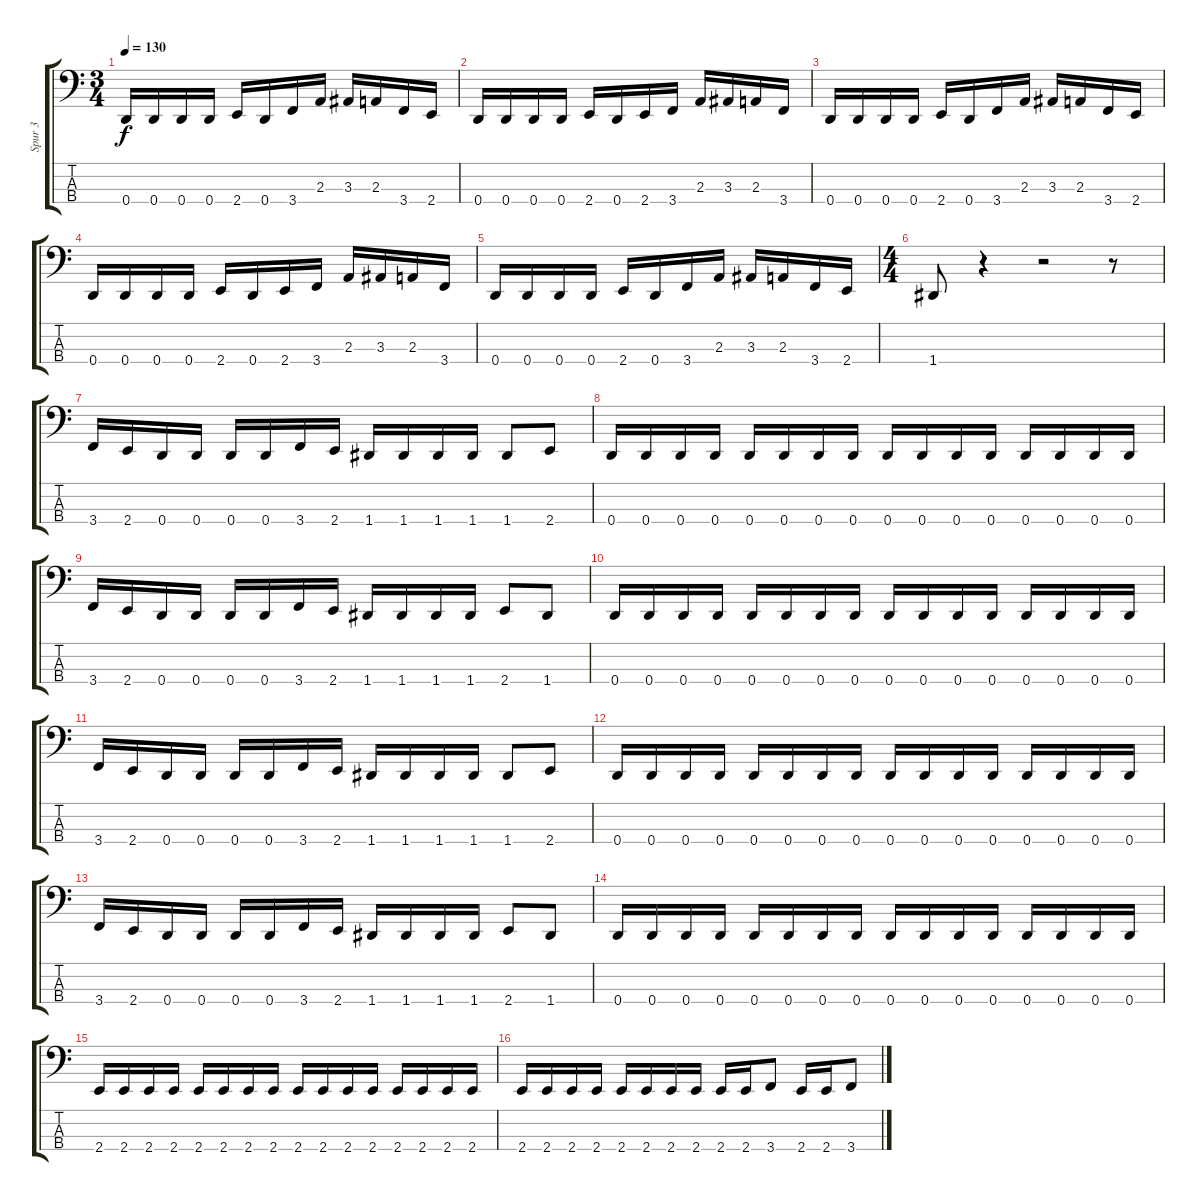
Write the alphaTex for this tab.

\track ("Spur 3" "Spur 3") {instrument electricbassfinger}
\staff {score tabs}
\tuning (F2 C2 G1 D1) {hide}
\ts (3 4)
\tempo 130
\clef f4
\ks c
0.4.16{dy f} 0.4.16 0.4.16 0.4.16 2.4.16 0.4.16 3.4.16 2.3.16 3.3.16 2.3.16 3.4.16 2.4.16 |
0.4.16 0.4.16 0.4.16 0.4.16 2.4.16 0.4.16 2.4.16 3.4.16 2.3.16 3.3.16 2.3.16 3.4.16 |
0.4.16 0.4.16 0.4.16 0.4.16 2.4.16 0.4.16 3.4.16 2.3.16 3.3.16 2.3.16 3.4.16 2.4.16 |
0.4.16 0.4.16 0.4.16 0.4.16 2.4.16 0.4.16 2.4.16 3.4.16 2.3.16 3.3.16 2.3.16 3.4.16 |
0.4.16 0.4.16 0.4.16 0.4.16 2.4.16 0.4.16 3.4.16 2.3.16 3.3.16 2.3.16 3.4.16 2.4.16 |
\ts (4 4)
1.4.8 r.4 r.2 r.8 |
3.4.16 2.4.16 0.4.16 0.4.16 0.4.16 0.4.16 3.4.16 2.4.16 1.4.16 1.4.16 1.4.16 1.4.16 1.4.8 2.4.8 |
0.4.16 0.4.16 0.4.16 0.4.16 0.4.16 0.4.16 0.4.16 0.4.16 0.4.16 0.4.16 0.4.16 0.4.16 0.4.16 0.4.16 0.4.16 0.4.16 |
3.4.16 2.4.16 0.4.16 0.4.16 0.4.16 0.4.16 3.4.16 2.4.16 1.4.16 1.4.16 1.4.16 1.4.16 2.4.8 1.4.8 |
0.4.16 0.4.16 0.4.16 0.4.16 0.4.16 0.4.16 0.4.16 0.4.16 0.4.16 0.4.16 0.4.16 0.4.16 0.4.16 0.4.16 0.4.16 0.4.16 |
3.4.16 2.4.16 0.4.16 0.4.16 0.4.16 0.4.16 3.4.16 2.4.16 1.4.16 1.4.16 1.4.16 1.4.16 1.4.8 2.4.8 |
0.4.16 0.4.16 0.4.16 0.4.16 0.4.16 0.4.16 0.4.16 0.4.16 0.4.16 0.4.16 0.4.16 0.4.16 0.4.16 0.4.16 0.4.16 0.4.16 |
3.4.16 2.4.16 0.4.16 0.4.16 0.4.16 0.4.16 3.4.16 2.4.16 1.4.16 1.4.16 1.4.16 1.4.16 2.4.8 1.4.8 |
0.4.16 0.4.16 0.4.16 0.4.16 0.4.16 0.4.16 0.4.16 0.4.16 0.4.16 0.4.16 0.4.16 0.4.16 0.4.16 0.4.16 0.4.16 0.4.16 |
2.4.16 2.4.16 2.4.16 2.4.16 2.4.16 2.4.16 2.4.16 2.4.16 2.4.16 2.4.16 2.4.16 2.4.16 2.4.16 2.4.16 2.4.16 2.4.16 |
2.4.16 2.4.16 2.4.16 2.4.16 2.4.16 2.4.16 2.4.16 2.4.16 2.4.16 2.4.16 3.4.8 2.4.16 2.4.16 3.4.8
